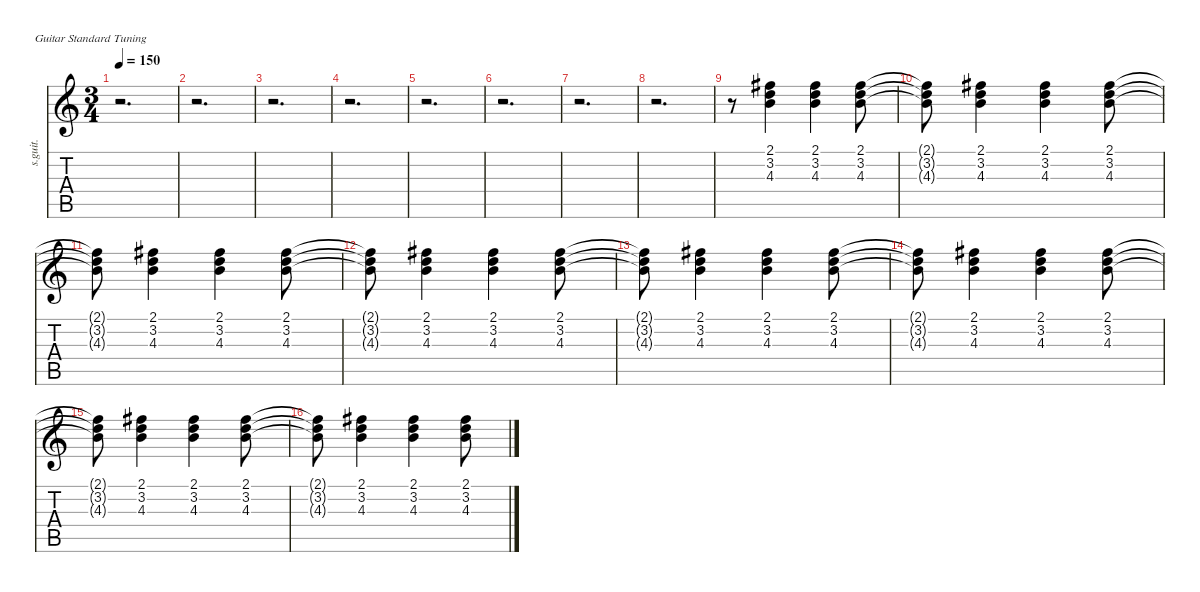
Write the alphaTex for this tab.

\defaultSystemsLayout 4
\hideDynamics
\bracketExtendMode nobrackets
\track ("Strum" "s.guit.") {instrument acousticguitarsteel}
\staff {score tabs}
\tuning (E4 B3 G3 D3 A2 E2)
\ts (3 4)
\beaming (8 2 2 2)
\tempo 150
\clef g2
\ks c
r.2{d dy mf instrument acousticguitarsteel beam Down} |
r.2{d beam Down} |
r.2{d beam Down} |
r.2{d beam Down} |
r.2{d beam Down} |
r.2{d beam Down} |
r.2{d beam Down} |
r.2{d beam Down} |
r.8{beam Down} (2.1{acc #} 3.2 4.3).4{beam Down} (2.1{acc #} 3.2 4.3).4{beam Down} (2.1{acc #} 3.2 4.3).8{beam Down} |
(2.1{t acc #} 3.2{t} 4.3{t}).8{beam Down} (2.1{acc #} 3.2 4.3).4{beam Down} (2.1{acc #} 3.2 4.3).4{beam Down} (2.1{acc #} 3.2 4.3).8{beam Down} |
(2.1{t acc #} 3.2{t} 4.3{t}).8{beam Down} (2.1{acc #} 3.2 4.3).4{beam Down} (2.1{acc #} 3.2 4.3).4{beam Down} (2.1{acc #} 3.2 4.3).8{beam Down} |
(2.1{t acc #} 3.2{t} 4.3{t}).8{beam Down} (2.1{acc #} 3.2 4.3).4{beam Down} (2.1{acc #} 3.2 4.3).4{beam Down} (2.1{acc #} 3.2 4.3).8{beam Down} |
(2.1{t acc #} 3.2{t} 4.3{t}).8{beam Down} (2.1{acc #} 3.2 4.3).4{beam Down} (2.1{acc #} 3.2 4.3).4{beam Down} (2.1{acc #} 3.2 4.3).8{beam Down} |
(2.1{t acc #} 3.2{t} 4.3{t}).8{beam Down} (2.1{acc #} 3.2 4.3).4{beam Down} (2.1{acc #} 3.2 4.3).4{beam Down} (2.1{acc #} 3.2 4.3).8{beam Down} |
(2.1{t acc #} 3.2{t} 4.3{t}).8{beam Down} (2.1{acc #} 3.2 4.3).4{beam Down} (2.1{acc #} 3.2 4.3).4{beam Down} (2.1{acc #} 3.2 4.3).8{beam Down} |
(2.1{t acc #} 3.2{t} 4.3{t}).8{beam Down} (2.1{acc #} 3.2 4.3).4{beam Down} (2.1{acc #} 3.2 4.3).4{beam Down} (2.1{acc #} 3.2 4.3).8{beam Down}
